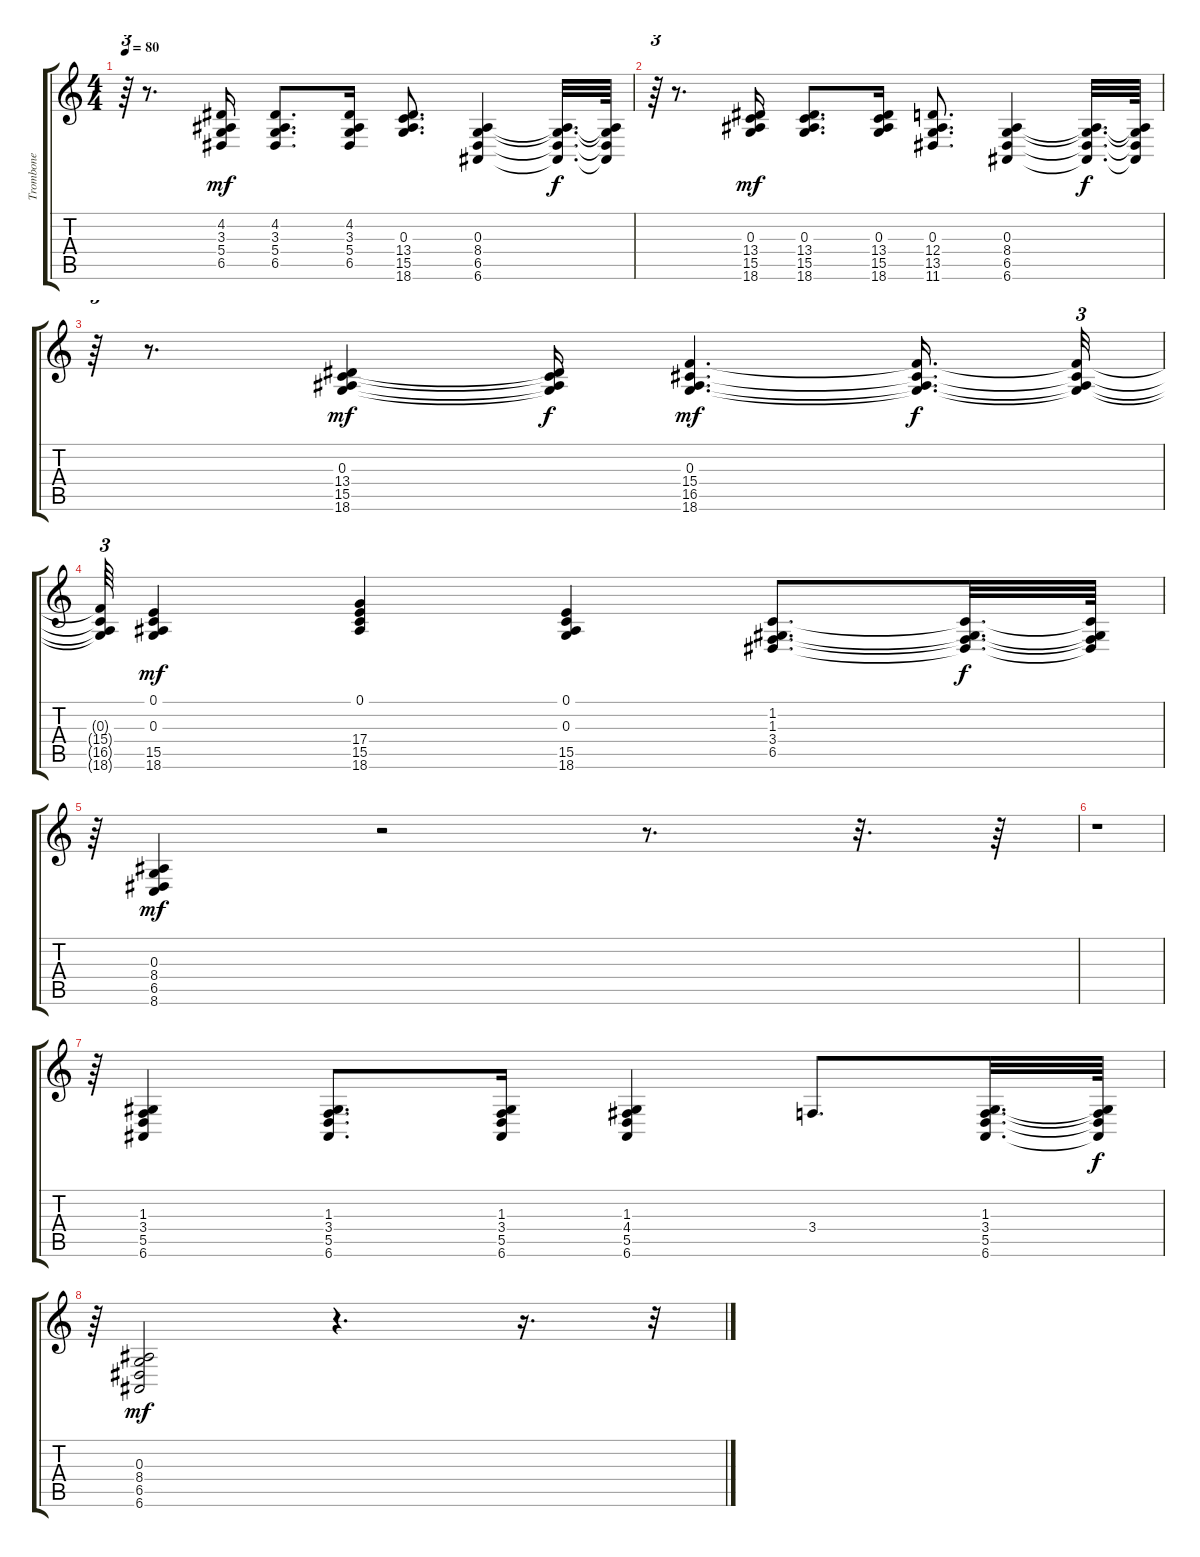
\track ("Trombone" "Trombone") {instrument trombone}
\staff {score tabs}
\tuning (E4 B3 G3 D3 A2 E2) {hide}
\ts (4 4)
\tempo 80
\clef g2
\ks c
r.64{tu (3 2) dy f} r.8{d} (4.2 3.3 5.4 6.5).16{dy mf} (4.2 3.3 5.4 6.5).8{d} (4.2 3.3 5.4 6.5).16 (0.3 13.4 15.5 18.6).8{d} (0.3 8.4 6.5 6.6).4 (0.3{t} 8.4{t} 6.5{t} 6.6{t}).32{d dy f} (0.3{t} 8.4{t} 6.5{t} 6.6{t}).64 |
r.64{tu (3 2)} r.8{d} (0.3 13.4 15.5 18.6).16{dy mf} (0.3 13.4 15.5 18.6).8{d} (0.3 13.4 15.5 18.6).16 (0.3 12.4 13.5 11.6).8{d} (0.3 8.4 6.5 6.6).4 (0.3{t} 8.4{t} 6.5{t} 6.6{t}).32{d dy f} (0.3{t} 8.4{t} 6.5{t} 6.6{t}).64 |
r.64{tu (3 2)} r.8{d} (0.3 13.4 15.5 18.6).4{dy mf} (0.3{t} 13.4{t} 15.5{t} 18.6{t}).16{dy f} (0.3 15.4 16.5 18.6).4{d dy mf} (0.3{t} 15.4{t} 16.5{t} 18.6{t}).16{d dy f} (0.3{t} 15.4{t} 16.5{t} 18.6{t}).32{tu (3 2)} |
(0.3{t} 15.4{t} 16.5{t} 18.6{t}).64{tu (3 2)} (0.1 0.3 15.5 18.6).4{dy mf} (0.1 17.4 15.5 18.6).4 (0.1 0.3 15.5 18.6).4 (1.2 1.3 3.4 6.5).8{d} (1.2{t} 1.3{t} 3.4{t} 6.5{t}).32{d dy f} (1.2{t} 1.3{t} 3.4{t} 6.5{t}).64 |
r.64{tu (3 2)} (0.3 8.4 6.5 8.6).4{dy mf} r.2 r.8{d} r.32{d} r.64 |
r.1 |
r.64{tu (3 2)} (1.3 3.4 5.5 6.6).4 (1.3 3.4 5.5 6.6).8{d} (1.3 3.4 5.5 6.6).16 (1.3 4.4 5.5 6.6).4 3.4.8{d} (1.3 3.4 5.5 6.6).32{d} (1.3{t} 3.4{t} 5.5{t} 6.6{t}).64{dy f} |
r.64{tu (3 2)} (0.3 8.4 6.5 6.6).2{dy mf} r.4{d} r.16{d} r.32{tu (3 2)}
